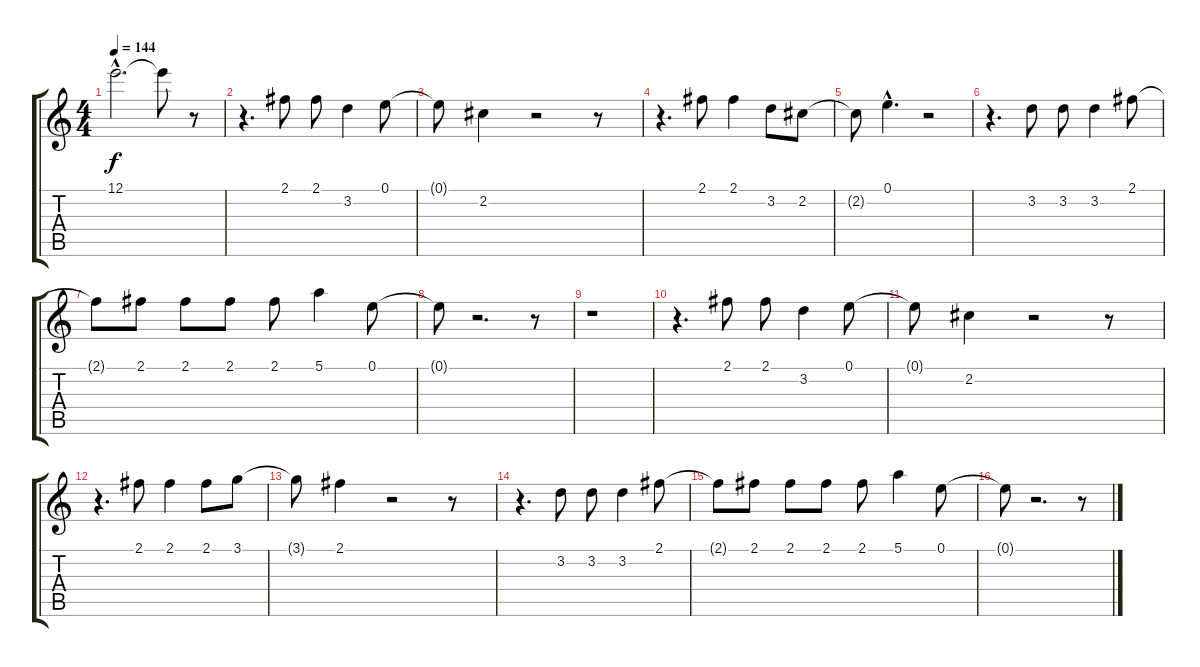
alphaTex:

\track "" {instrument electricguitarjazz}
\staff {score tabs}
\tuning (E4 B3 G3 D3 A2 E2) {hide}
\ts (4 4)
\tempo 144
\clef g2
\ks c
12.1{hac t}.2{d dy f} 12.1{t}.8 r.8 |
r.4{d} 2.1.8 2.1.8 3.2.4 0.1.8 |
0.1{t}.8 2.2.4 r.2 r.8 |
r.4{d} 2.1.8 2.1.4 3.2.8 2.2.8 |
2.2{t}.8 0.1{hac}.4{d} r.2 |
r.4{d} 3.2.8 3.2.8 3.2.4 2.1.8 |
2.1{t}.8 2.1.8 2.1.8 2.1.8 2.1.8 5.1.4 0.1.8 |
0.1{t}.8 r.2{d} r.8 |
r.1 |
r.4{d} 2.1.8 2.1.8 3.2.4 0.1.8 |
0.1{t}.8 2.2.4 r.2 r.8 |
r.4{d} 2.1.8 2.1.4 2.1.8 3.1.8 |
3.1{t}.8 2.1.4 r.2 r.8 |
r.4{d} 3.2.8 3.2.8 3.2.4 2.1.8 |
2.1{t}.8 2.1.8 2.1.8 2.1.8 2.1.8 5.1.4 0.1.8 |
0.1{t}.8 r.2{d} r.8
